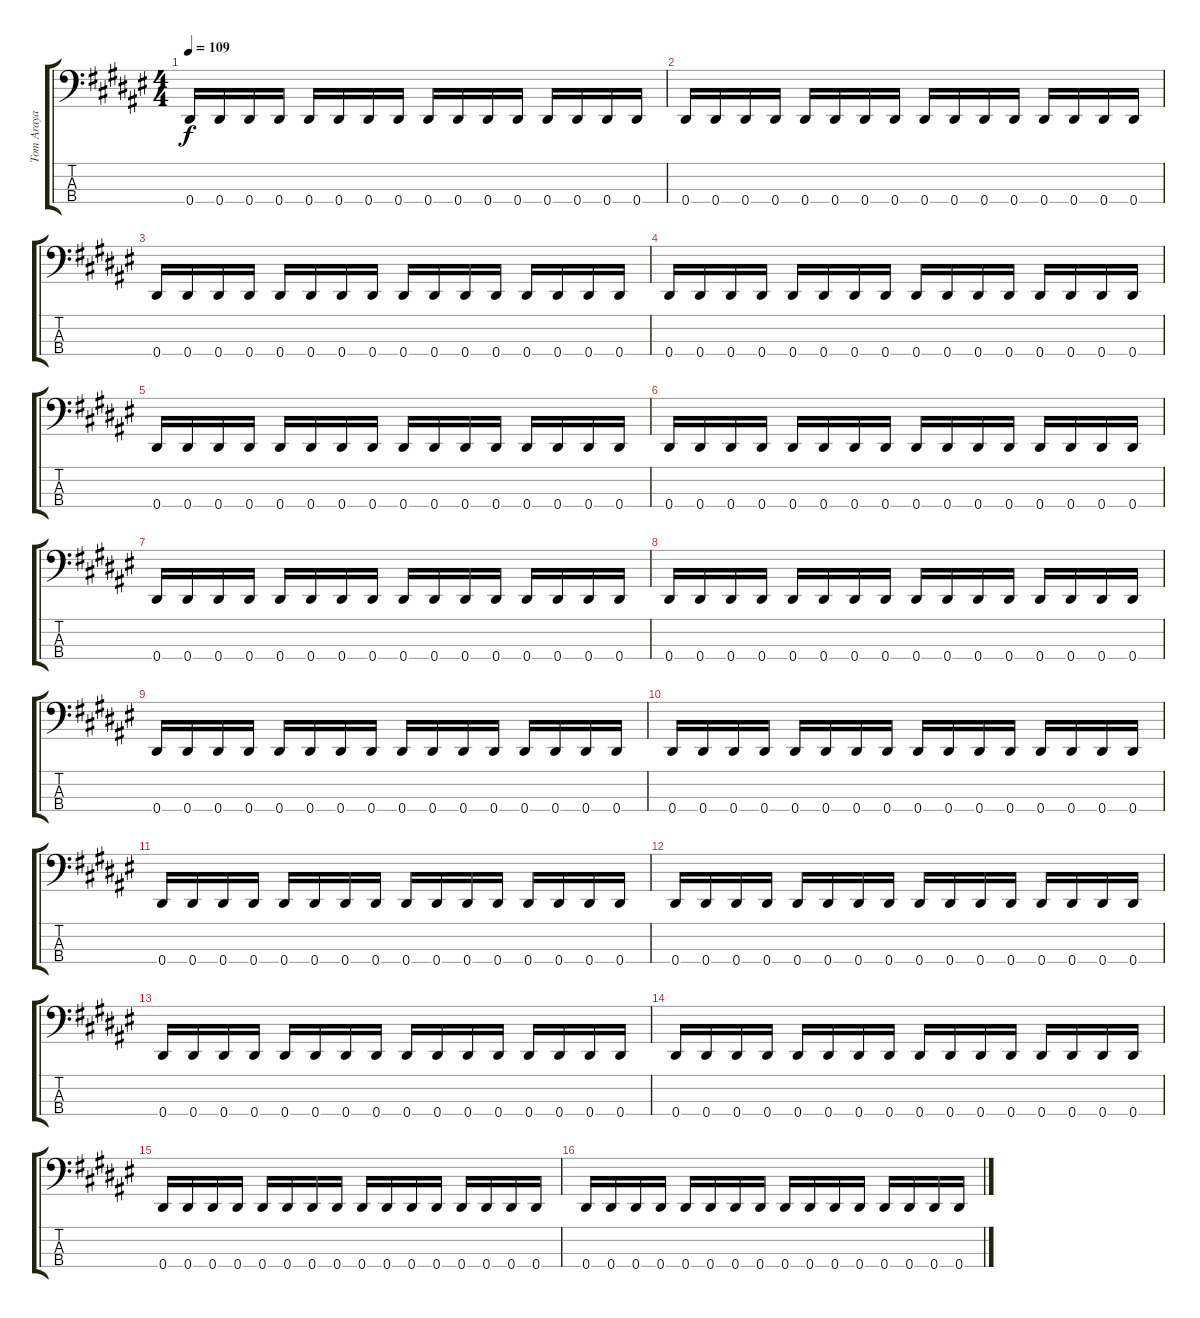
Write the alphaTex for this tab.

\track ("Tom Araya" "Tom Araya") {instrument electricbassfinger}
\staff {score tabs}
\tuning (Gb2 Db2 Ab1 Eb1) {hide}
\ts (4 4)
\tempo 109
\clef f4
\ks f#
0.4.16{dy f} 0.4.16 0.4.16 0.4.16 0.4.16 0.4.16 0.4.16 0.4.16 0.4.16 0.4.16 0.4.16 0.4.16 0.4.16 0.4.16 0.4.16 0.4.16 |
0.4.16 0.4.16 0.4.16 0.4.16 0.4.16 0.4.16 0.4.16 0.4.16 0.4.16 0.4.16 0.4.16 0.4.16 0.4.16 0.4.16 0.4.16 0.4.16 |
0.4.16 0.4.16 0.4.16 0.4.16 0.4.16 0.4.16 0.4.16 0.4.16 0.4.16 0.4.16 0.4.16 0.4.16 0.4.16 0.4.16 0.4.16 0.4.16 |
0.4.16 0.4.16 0.4.16 0.4.16 0.4.16 0.4.16 0.4.16 0.4.16 0.4.16 0.4.16 0.4.16 0.4.16 0.4.16 0.4.16 0.4.16 0.4.16 |
0.4.16 0.4.16 0.4.16 0.4.16 0.4.16 0.4.16 0.4.16 0.4.16 0.4.16 0.4.16 0.4.16 0.4.16 0.4.16 0.4.16 0.4.16 0.4.16 |
0.4.16 0.4.16 0.4.16 0.4.16 0.4.16 0.4.16 0.4.16 0.4.16 0.4.16 0.4.16 0.4.16 0.4.16 0.4.16 0.4.16 0.4.16 0.4.16 |
0.4.16 0.4.16 0.4.16 0.4.16 0.4.16 0.4.16 0.4.16 0.4.16 0.4.16 0.4.16 0.4.16 0.4.16 0.4.16 0.4.16 0.4.16 0.4.16 |
0.4.16 0.4.16 0.4.16 0.4.16 0.4.16 0.4.16 0.4.16 0.4.16 0.4.16 0.4.16 0.4.16 0.4.16 0.4.16 0.4.16 0.4.16 0.4.16 |
0.4.16 0.4.16 0.4.16 0.4.16 0.4.16 0.4.16 0.4.16 0.4.16 0.4.16 0.4.16 0.4.16 0.4.16 0.4.16 0.4.16 0.4.16 0.4.16 |
0.4.16 0.4.16 0.4.16 0.4.16 0.4.16 0.4.16 0.4.16 0.4.16 0.4.16 0.4.16 0.4.16 0.4.16 0.4.16 0.4.16 0.4.16 0.4.16 |
0.4.16{volume 13} 0.4.16 0.4.16 0.4.16 0.4.16 0.4.16 0.4.16 0.4.16 0.4.16 0.4.16 0.4.16 0.4.16 0.4.16 0.4.16 0.4.16 0.4.16 |
0.4.16 0.4.16 0.4.16 0.4.16 0.4.16 0.4.16 0.4.16 0.4.16 0.4.16 0.4.16 0.4.16 0.4.16 0.4.16 0.4.16 0.4.16 0.4.16 |
0.4.16 0.4.16 0.4.16 0.4.16 0.4.16 0.4.16 0.4.16 0.4.16 0.4.16 0.4.16 0.4.16 0.4.16 0.4.16 0.4.16 0.4.16 0.4.16 |
0.4.16 0.4.16 0.4.16 0.4.16 0.4.16 0.4.16 0.4.16 0.4.16 0.4.16 0.4.16 0.4.16 0.4.16 0.4.16 0.4.16 0.4.16 0.4.16 |
0.4.16 0.4.16 0.4.16 0.4.16 0.4.16 0.4.16 0.4.16 0.4.16 0.4.16 0.4.16 0.4.16 0.4.16 0.4.16 0.4.16 0.4.16 0.4.16 |
0.4.16 0.4.16 0.4.16 0.4.16 0.4.16 0.4.16 0.4.16 0.4.16 0.4.16 0.4.16 0.4.16 0.4.16 0.4.16 0.4.16 0.4.16 0.4.16
